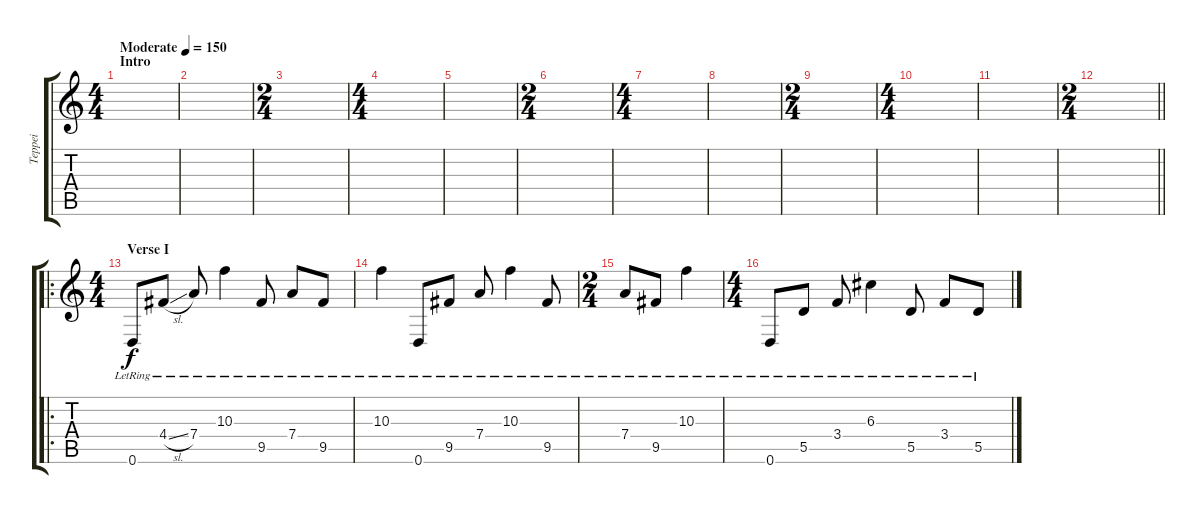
\track ("Teppei" "Teppei") {instrument acousticguitarsteel}
\staff {score tabs}
\tuning (E4 B3 G3 D3 A2 D2) {hide}
\ts (4 4)
\section ("" "Intro")
\tempo (150 "Moderate")
\clef g2
\ks c
|
|
\ts (2 4)
|
\ts (4 4)
|
|
\ts (2 4)
|
\ts (4 4)
|
|
\ts (2 4)
|
\ts (4 4)
|
|
\ts (2 4)
\barLineRight lightlight
|
\ro
\ts (4 4)
\section ("" "Verse I")
0.6{lr}.8 4.4{sl lr}.8 7.4{lr}.8 10.3{lr}.4 9.5{lr}.8 7.4{lr}.8 9.5{lr}.8 |
10.3{lr}.4 0.6{lr}.8 9.5{lr}.8 7.4{lr}.8 10.3{lr}.4 9.5{lr}.8 |
\ts (2 4)
7.4{lr}.8 9.5{lr}.8 10.3{lr}.4 |
\ts (4 4)
0.6{lr}.8 5.5{lr}.8 3.4{lr}.8 6.3{lr}.4 5.5{lr}.8 3.4{lr}.8 5.5{lr}.8
